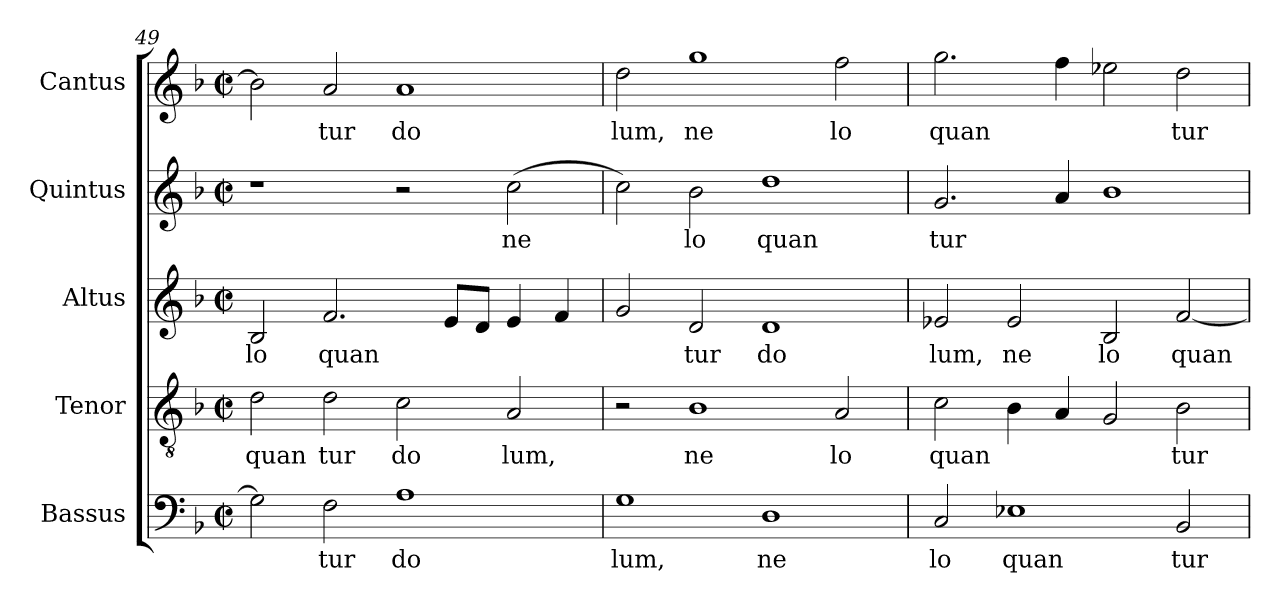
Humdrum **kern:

**kern	**text	**kern	**text	**kern	**text	**kern	**text	**kern	**text
*part5	*part5	*part4	*part4	*part3	*part3	*part2	*part2	*part1	*part1
*staff5	*staff5	*staff4	*staff4	*staff3	*staff3	*staff2	*staff2	*staff1	*staff1
*I"Bassus	*	*I"Tenor	*	*I"Altus	*	*I"Quintus	*	*I"Cantus	*
*clefF4	*	*clefGv2	*	*clefG2	*	*clefG2	*	*clefG2	*
*k[b-]	*	*k[b-]	*	*k[b-]	*	*k[b-]	*	*k[b-]	*
*F:	*	*F:	*	*F:	*	*F:	*	*F:	*
*M2/2	*	*M2/2	*	*M2/2	*	*M2/2	*	*M2/2	*
*met(c|)	*	*met(c|)	*	*met(c|)	*	*met(c|)	*	*met(c|)	*
=49	=49	=49	=49	=49	=49	=49	=49	=49	=49
!	!	!	!LO:LY:b:cj	!	!LO:LY:b:cj	!	!	!	!
2G\]	.	2d\	quan	2B-/	lo	1r	.	2b-\]	.
!	!LO:LY:b:cj	!	!LO:LY:b:cj	!	!LO:LY:b	!	!	!	!LO:LY:b:cj
2F\	tur	2d\	tur	2.f/	quan	.	.	2a/	tur
!	!LO:LY:b:cj	!	!LO:LY:b:cj	!	!	!	!	!	!LO:LY:b:cj
1A	do	2c\	do	.	.	2r	.	1a	do
.	.	.	.	8e/L	.	.	.	.	.
.	.	.	.	8d/J	.	.	.	.	.
!	!	!	!LO:LY:b:cj	!	!	!	!LO:LY:b:cj	!	!
.	.	2A/	lum,	4e/	.	(>2cc\	ne	.	.
.	.	.	.	4f/	.	.	.	.	.
=50	=50	=50	=50	=50	=50	=50	=50	=50	=50
!	!LO:LY:b:cj	!	!	!	!	!	!	!	!LO:LY:b:cj
1G	lum,	2r	.	2g/	.	2cc\)	.	2dd\	lum,
!	!	!	!LO:LY:b:cj	!	!LO:LY:b:cj	!	!LO:LY:b:cj	!	!LO:LY:b:cj
.	.	1B-	ne	2d/	tur	2b-\	lo	1gg	ne
!	!LO:LY:b:cj	!	!	!	!LO:LY:b:cj	!	!LO:LY:b:cj	!	!
1D	ne	.	.	1d	do	1dd	quan	.	.
!	!	!	!LO:LY:b:cj	!	!	!	!	!	!LO:LY:b:cj
.	.	2A/	lo	.	.	.	.	2ff\	lo
=51	=51	=51	=51	=51	=51	=51	=51	=51	=51
!	!LO:LY:b:cj	!	!LO:LY:b	!	!LO:LY:b:cj	!	!LO:LY:b	!	!LO:LY:b
2C/	lo	2c\	quan	2e-X/	lum,	2.g/	tur	2.gg\	quan
!	!LO:LY:b:cj	!	!	!	!LO:LY:b:cj	!	!	!	!
1E-X	quan	4B-\	.	2e-/	ne	.	.	.	.
.	.	4A/	.	.	.	4a/	.	4ff\	.
!	!	!	!	!	!LO:LY:b:cj	!	!	!	!
.	.	2G/	.	2B-/	lo	1b-	.	2ee-X\	.
!	!LO:LY:b:cj	!	!LO:LY:b:cj	!	!LO:LY:b	!	!	!	!LO:LY:b:cj
2BB-/	tur	2B-\	tur	[<2f/	quan	.	.	2dd\	tur
=	=	=	=	=	=	=	=	=	=
*-	*-	*-	*-	*-	*-	*-	*-	*-	*-
